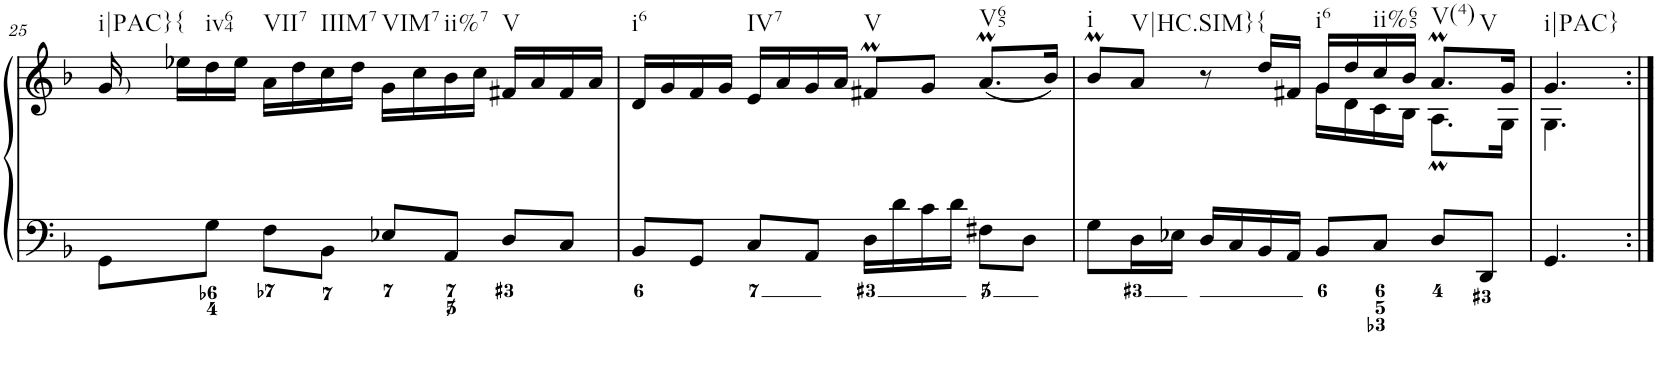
**kern	**kern
*part1	*part1
*staff2	*staff1
*I"Piano	*
*I'Pno.	*
!!LO:PB:g=z
*clefF4	*clefG2
*k[b-]	*k[b-]
*M4/4	*M4/4
*met(c)	*met(c)
=25	=25
!	!LO:TX:a:t=)
!	!LO:TX:b:t=i|PAC}
8GG\L	16g/
!	!LO:TX:b:t={
.	16ee-X\LL
!	!LO:TX:b:t=iv64
8G\J	16dd\
.	16ee-\JJ
!	!LO:TX:b:t=VII7
8F\L	16a\LL
.	16dd\
!	!LO:TX:b:t=IIIM7
8BB-\J	16cc\
.	16dd\JJ
!	!LO:TX:b:t=VIM7
8E-X/L	16g\LL
.	16cc\
!	!LO:TX:b:t=ii%7
8AA/J	16b-\
.	16cc\JJ
!	!LO:TX:b:t=V
8D/L	16f#X/LL
.	16a/
8C/J	16f#/
.	16a/JJ
=26	=26
!	!LO:TX:b:t=i6
8BB-/L	16d/LL
.	16g/
8GG/J	16f/
.	16g/JJ
!	!LO:TX:b:t=IV7
8C/L	16e/LL
.	16a/
8AA/J	16g/
.	16a/JJ
!	!LO:TX:b:t=V
16D\LL	8f#Xm/L
16d\	.
16c\	8g/J
16d\JJ	.
!	!LO:TX:b:t=V65
8F#X\L	(8.am/L
8D\J	.
.	16b-/Jk)
=27	=27
*	*^
!	!LO:TX:b:t=i	!
8G\L	8b-M/L	2ryy
!	!LO:TX:b:t=V|HC.SIM}	!
16D\L	8a/J	.
16E-X\JJ	.	.
16D/LL	8r	.
16C/	.	.
!	!LO:TX:b:t={	!
16BB-/	16dd/LL	.
16AA/JJ	16f#X/JJ	.
!	!LO:TX:b:t=i6	!
8BB-/L	16g/LL	16g\LL
.	16dd/	16d\
!	!LO:TX:b:t=ii%65	!
8C/J	16cc/	16c\
.	16b-/JJ	16B-\JJ
!	!LO:TX:b:t=V(4)	!
!	!LO:TX:b:t=V	!
8D/L	8.am/L	8.Am\L
8DD/J	.	.
.	16g/Jk	16G\Jk
=28	=28	=28
!	!LO:TX:b:t=i|PAC}	!
4.GG/	4.g/	4.G\
*	*v	*v
=:|!	=:|!
*-	*-
